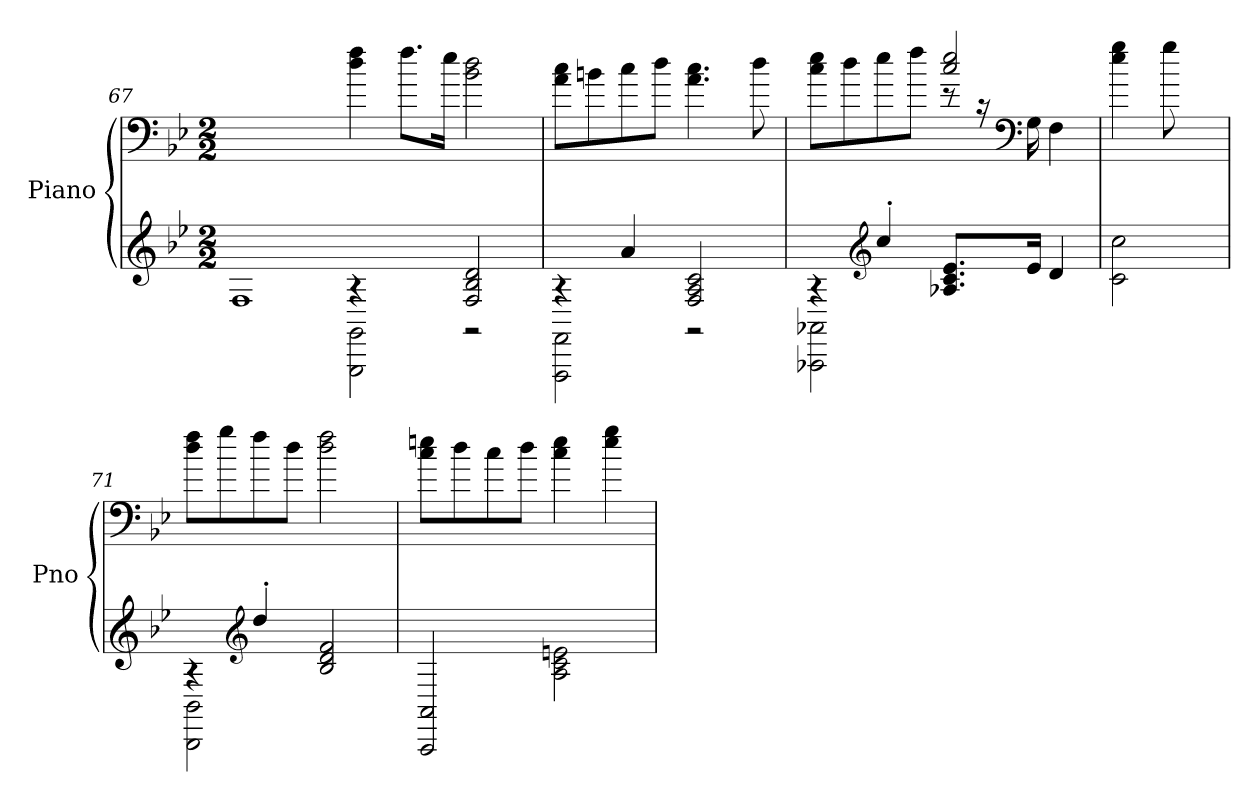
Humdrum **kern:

**kern	**kern
*part1	*part1
*staff2	*staff1
*I"Piano	*
*I'Pno	*
*clefG2	*clefF4
*k[b-e-]	*k[b-e-]
*M2/2	*M2/2
=67	=67
*^	*
1F	1ryy	1ryy
4rA	2GGG\ 2GG\	4dd\ 4ff\
4ryy	.	8.ff\L
.	.	16ee-\Jk
2F/ 2B-/ 2d/	2rGG	2b-\ 2dd\
!!LO:LB:g=z
=68	=68	=68
4rA	2FFF\ 2FF\	8a\ 8cc\L
.	.	8bn\
4a/	.	8cc\
.	.	8dd\J
2F/ 2A/ 2c/	2rGG	4.a\ 4.cc\
.	.	8dd\
=69	=69	=69
*	*	*^
4rA	2AAA-X\ 2AA-X\	8cc\ 8ee-\L	2ryy
.	.	8dd\	.
*clefG2	*	*	*
4cc'/	.	8ee-\	.
.	.	8ff\J	.
8.A-X/ 8.c/ 8.e-/L	2ryy	2cc/ 2ee-/	8re
.	.	.	16rc
*	*	*clefF4	*
16e-/Jk	.	.	16G\
4d/	.	.	4F\
*v	*v	*	*
*	*v	*v
=70	=70
2c\ 2cc\	4ee-\ 4gg\
.	8gg\
.	8ryy
=71	=71
*^	*
4rA	2BBB-\ 2BB-\	8dd\ 8ff\L
.	.	8gg\
*clefG2	*	*
4dd'/	.	8ff\
.	.	8dd\J
2B-/ 2d/ 2f/	2ryy	2dd\ 2ff\
*v	*v	*
!!LO:PB:g=z
=72	=72
2AAA/ 2AA/	8cc\ 8een\L
.	8dd\
.	8cc\
.	8dd\J
2A\ 2c\ 2en\	4cc\ 4ee\
.	4ee\ 4gg\
=	=
*-	*-
